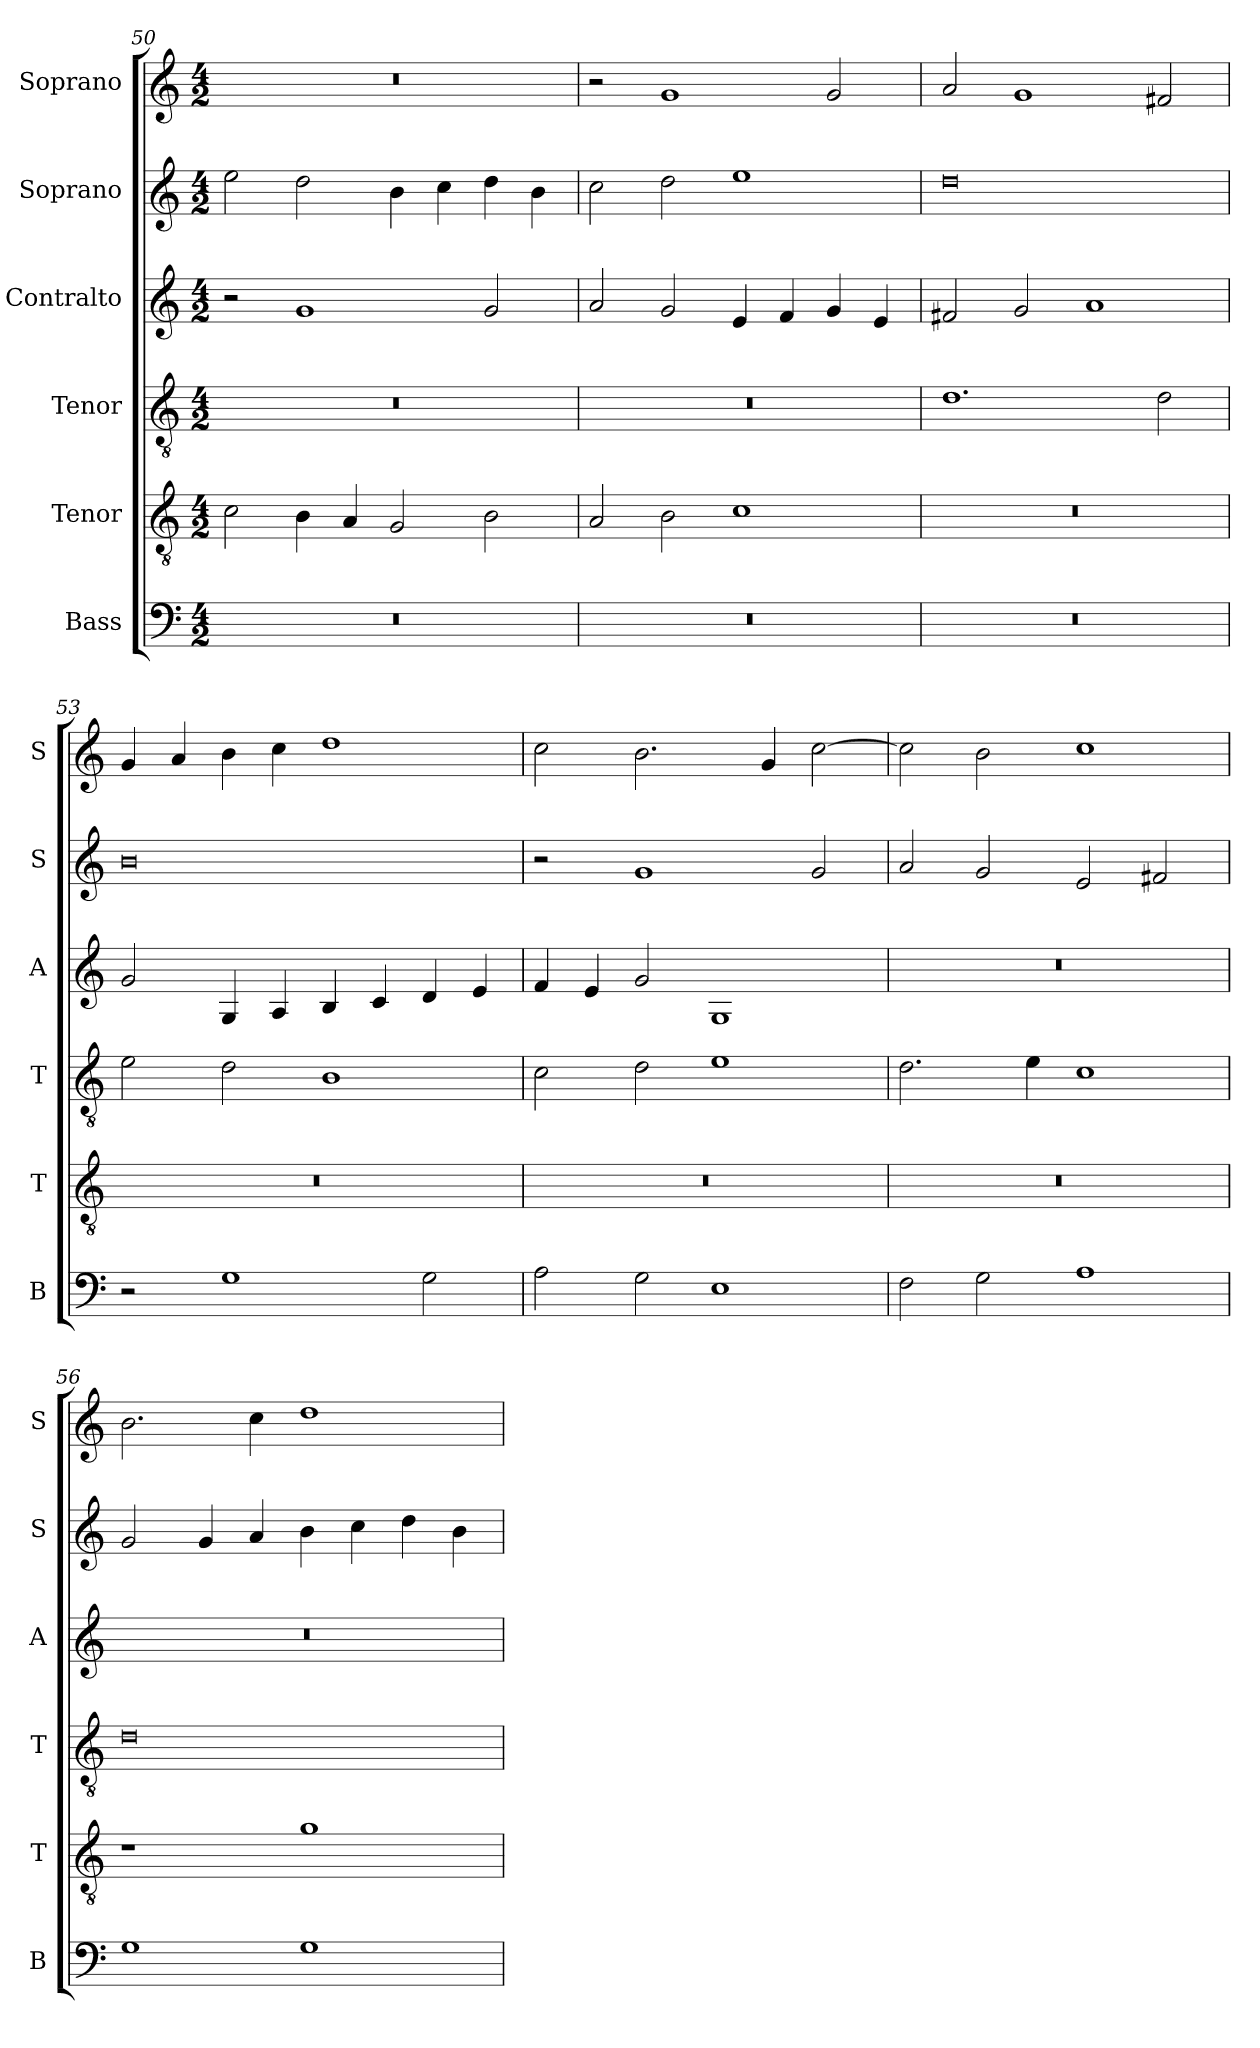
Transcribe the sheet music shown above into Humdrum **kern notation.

**kern	**kern	**kern	**kern	**kern	**kern
*part6	*part5	*part4	*part3	*part2	*part1
*staff6	*staff5	*staff4	*staff3	*staff2	*staff1
*I"Bass	*I"Tenor	*I"Tenor	*I"Contralto	*I"Soprano	*I"Soprano
*I'B	*I'T	*I'T	*I'A	*I'S	*I'S
*clefF4	*clefGv2	*clefGv2	*clefG2	*clefG2	*clefG2
*k[]	*k[]	*k[]	*k[]	*k[]	*k[]
*C:ion	*C:ion	*C:ion	*C:ion	*C:ion	*C:ion
*M4/2	*M4/2	*M4/2	*M4/2	*M4/2	*M4/2
=50	=50	=50	=50	=50	=50
0r	2c	0r	2r	2ee	0r
.	4B	.	1g	2dd	.
.	4A	.	.	.	.
.	2G	.	.	4b	.
.	.	.	.	4cc	.
.	2B	.	2g	4dd	.
.	.	.	.	4b	.
=51	=51	=51	=51	=51	=51
0r	2A	0r	2a	2cc	2r
.	2B	.	2g	2dd	1g
.	1c	.	4e	1ee	.
.	.	.	4f	.	.
.	.	.	4g	.	2g
.	.	.	4e	.	.
=52	=52	=52	=52	=52	=52
0r	0r	1.d	2f#X	0dd	2a
.	.	.	2g	.	1g
.	.	.	1a	.	.
.	.	2d	.	.	2f#X
=53	=53	=53	=53	=53	=53
2r	0r	2e	2g	0b	4g
.	.	.	.	.	4a
1G	.	2d	4G	.	4b
.	.	.	4A	.	4cc
.	.	1B	4B	.	1dd
.	.	.	4c	.	.
2G	.	.	4d	.	.
.	.	.	4e	.	.
=54	=54	=54	=54	=54	=54
2A	0r	2c	4f	2r	2cc
.	.	.	4e	.	.
2G	.	2d	2g	1g	2.b
1E	.	1e	1G	.	.
.	.	.	.	.	4g
.	.	.	.	2g	[2cc
=55	=55	=55	=55	=55	=55
2F	0r	2.d	0r	2a	2cc]
2G	.	.	.	2g	2b
.	.	4e	.	.	.
1A	.	1c	.	2e	1cc
.	.	.	.	2f#X	.
=56	=56	=56	=56	=56	=56
1G	1r	0d	0r	2g	2.b
.	.	.	.	4g	.
.	.	.	.	4a	4cc
1G	1g	.	.	4b	1dd
.	.	.	.	4cc	.
.	.	.	.	4dd	.
.	.	.	.	4b	.
=	=	=	=	=	=
*-	*-	*-	*-	*-	*-
